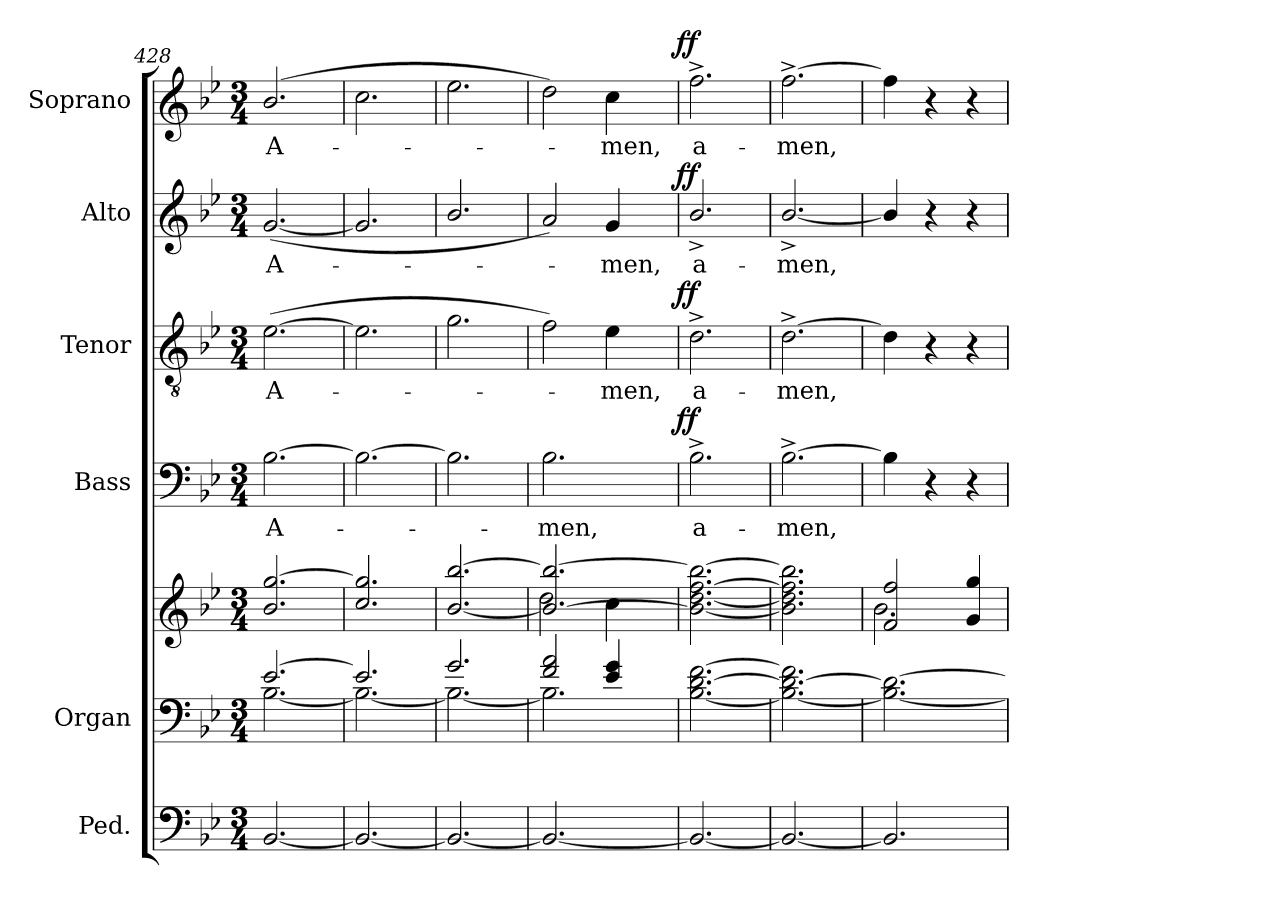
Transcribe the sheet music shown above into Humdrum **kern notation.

**kern	**kern	**kern	**kern	**text	**dynam	**kern	**text	**dynam	**kern	**text	**dynam	**kern	**text	**dynam
*part6	*part5	*part5	*part4	*part4	*part4	*part3	*part3	*part3	*part2	*part2	*part2	*part1	*part1	*part1
*staff7	*staff6	*staff5	*staff4	*staff4	*staff4	*staff3	*staff3	*staff3	*staff2	*staff2	*staff2	*staff1	*staff1	*staff1
*I"Ped.	*I"Organ	*	*I"Bass	*	*	*I"Tenor	*	*	*I"Alto	*	*	*I"Soprano	*	*
*	*I'Org.	*	*I'B.	*	*	*I'T.	*	*	*I'A.	*	*	*I'S.	*	*
*clefF4	*clefF4	*clefG2	*clefF4	*	*	*clefGv2	*	*	*clefG2	*	*	*clefG2	*	*
*	*	*	*	*	*	*ITrd7c12	*	*	*	*	*	*	*	*
*k[b-e-]	*k[b-e-]	*k[b-e-]	*k[b-e-]	*	*	*k[b-e-]	*	*	*k[b-e-]	*	*	*k[b-e-]	*	*
*B-:	*B-:	*B-:	*B-:	*	*	*B-:	*	*	*B-:	*	*	*B-:	*	*
*M3/4	*M3/4	*M3/4	*M3/4	*	*	*M3/4	*	*	*M3/4	*	*	*M3/4	*	*
=428	=428	=428	=428	=428	=428	=428	=428	=428	=428	=428	=428	=428	=428	=428
*	*^	*	*	*	*	*	*	*	*	*	*	*	*	*
!	!	!	!	!	!LO:LY:b:color=#000000	!	!	!	!	!	!	!	!	!	!
!	!	!	!	!	!	!	!	!LO:LY:b:color=#000000	!	!	!	!	!	!	!
!	!	!	!	!	!	!	!	!	!	!	!LO:LY:b:color=#000000	!	!	!	!
!	!	!	!	!	!	!	!	!	!	!	!	!	!	!LO:LY:b:color=#000000	!
[2.BB-i/	[2.e-i/	[2.B-i\	2.b-i/ [2.ggi	[2.B-i\	A-	.	([2.E-i\	A-	.	([2.gi/	A-	.	(2.b-i/	A-	.
=429	=429	=429	=429	=429	=429	=429	=429	=429	=429	=429	=429	=429	=429	=429	=429
2.BB-i/_	2.e-i/]	2.B-i\_	2.cci/ 2.ggi]	2.B-i\_	.	.	2.E-i\]	.	.	2.gi/]	.	.	2.cci\	.	.
=430	=430	=430	=430	=430	=430	=430	=430	=430	=430	=430	=430	=430	=430	=430	=430
2.BB-i/_	2.gi/	2.B-i\_	[2.b-i/ [2.bb-i	2.B-i\]	.	.	2.Gi\	.	.	2.b-i/	.	.	2.ee-i\	.	.
=431	=431	=431	=431	=431	=431	=431	=431	=431	=431	=431	=431	=431	=431	=431	=431
*	*	*	*^	*	*	*	*	*	*	*	*	*	*	*	*
!	!	!	!	!	!	!LO:LY:b:color=#000000	!	!	!	!	!	!	!	!	!	!
*	*	*	*	*	*^	*	*	*^	*	*	*^	*	*	*^	*	*
2.BB-i/_	2fi/ 2ai	2.B-i\]	2.b-i/_ 2.bb-i_	2ddi\	2.B-i\	2ryy	-men,	.	2Fi\)	2ryy	.	.	2ai/)	2ryy	.	.	2ddi\)	2ryy	.	.
!	!	!	!	!	!	!	!	!	!	!	!LO:LY:b:color=#000000	!	!	!	!	!	!	!	!	!
!	!	!	!	!	!	!	!	!	!	!	!	!	!	!	!LO:LY:b:color=#000000	!	!	!	!	!
!	!	!	!	!	!	!	!	!	!	!	!	!	!	!	!	!	!	!	!LO:LY:b:color=#000000	!
.	4e-i/ 4gi	.	.	4cci\	.	8ryy	.	.	4E-i\	8ryy	-men,	.	4gi/	8ryy	-men,	.	4cci\	8ryy	-men,	.
.	.	.	.	.	.	16ryy	.	.	.	16ryy	.	.	.	16ryy	.	.	.	16ryy	.	.
.	.	.	.	.	.	32ryy	.	.	.	32ryy	.	.	.	32ryy	.	.	.	32ryy	.	.
.	.	.	.	.	.	64ryy	.	.	.	64ryy	.	.	.	64ryy	.	.	.	64ryy	.	.
.	.	.	.	.	.	128...ryy	.	.	.	128...ryy	.	.	.	128...ryy	.	.	.	128...ryy	.	.
.	.	.	.	.	.	1024ryy	.	ff	.	1024ryy	.	ff	.	1024ryy	.	ff	.	1024ryy	.	ff
*	*v	*v	*	*	*v	*v	*	*	*v	*v	*	*	*v	*v	*	*	*v	*v	*	*
*	*	*v	*v	*	*	*	*	*	*	*	*	*	*	*	*
=432	=432	=432	=432	=432	=432	=432	=432	=432	=432	=432	=432	=432	=432	=432
*	*^	*^	*^	*	*	*^	*	*	*^	*	*	*^	*	*
!	!	!	!	!	!	!	!LO:LY:b:color=#000000	!	!	!	!	!	!	!	!	!	!	!	!	!
*	*v	*v	*	*	*v	*v	*	*	*v	*v	*	*	*v	*v	*	*	*v	*v	*	*
*	*	*v	*v	*	*	*	*	*	*	*	*	*	*	*	*
*	*^	*^	*^	*	*	*^	*	*	*^	*	*	*^	*	*
!	!	!	!	!	!	!	!	!	!	!	!LO:LY:b:color=#000000	!	!	!	!	!	!	!	!	!
*	*v	*v	*	*	*v	*v	*	*	*v	*v	*	*	*v	*v	*	*	*v	*v	*	*
*	*	*v	*v	*	*	*	*	*	*	*	*	*	*	*	*
*	*^	*^	*^	*	*	*^	*	*	*^	*	*	*^	*	*
!	!	!	!	!	!	!	!	!	!	!	!	!	!	!	!LO:LY:b:color=#000000	!	!	!	!	!
*	*v	*v	*	*	*v	*v	*	*	*v	*v	*	*	*v	*v	*	*	*v	*v	*	*
*	*	*v	*v	*	*	*	*	*	*	*	*	*	*	*	*
*	*^	*^	*^	*	*	*^	*	*	*^	*	*	*^	*	*
!	!	!	!	!	!	!	!	!	!	!	!	!	!	!	!	!	!	!	!LO:LY:b:color=#000000	!
*	*v	*v	*	*	*v	*v	*	*	*v	*v	*	*	*v	*v	*	*	*v	*v	*	*
*	*	*v	*v	*	*	*	*	*	*	*	*	*	*	*	*
2.BB-i/_	[2.B-i\ [2.di [2.fi	2.b-i\_ [2.ddi [2.ffi 2.bb-i_	2.B-^i\	a-	.	2.D^i\	a-	.	2.b-^i/	a-	.	2.ff^i\	a-	.
=433	=433	=433	=433	=433	=433	=433	=433	=433	=433	=433	=433	=433	=433	=433
!	!	!	!	!LO:LY:b:color=#000000	!	!	!	!	!	!	!	!	!	!
!	!	!	!	!	!	!	!LO:LY:b:color=#000000	!	!	!	!	!	!	!
!	!	!	!	!	!	!	!	!	!	!LO:LY:b:color=#000000	!	!	!	!
!	!	!	!	!	!	!	!	!	!	!	!	!	!LO:LY:b:color=#000000	!
2.BB-i/_	2.B-i\_ 2.di_ 2.fi]	2.b-i\] 2.ddi] 2.ffi] 2.bb-i]	[2.B-^i\	-men,	.	[2.D^i\	-men,	.	[2.b-^i/	-men,	.	[2.ff^i\	-men,	.
=434	=434	=434	=434	=434	=434	=434	=434	=434	=434	=434	=434	=434	=434	=434
*	*	*^	*	*	*	*	*	*	*	*	*	*	*	*
2.BB-i/]	2.B-i\_ 2.di_	2fi/ 2ffi	2.b-i\	4B-i\]	.	.	4Di\]	.	.	4b-i/]	.	.	4ffi\]	.	.
.	.	.	.	4r	.	.	4r	.	.	4r	.	.	4r	.	.
.	.	4gi/ 4ggi	.	4r	.	.	4r	.	.	4r	.	.	4r	.	.
*	*	*v	*v	*	*	*	*	*	*	*	*	*	*	*	*
=	=	=	=	=	=	=	=	=	=	=	=	=	=	=
*-	*-	*-	*-	*-	*-	*-	*-	*-	*-	*-	*-	*-	*-	*-
